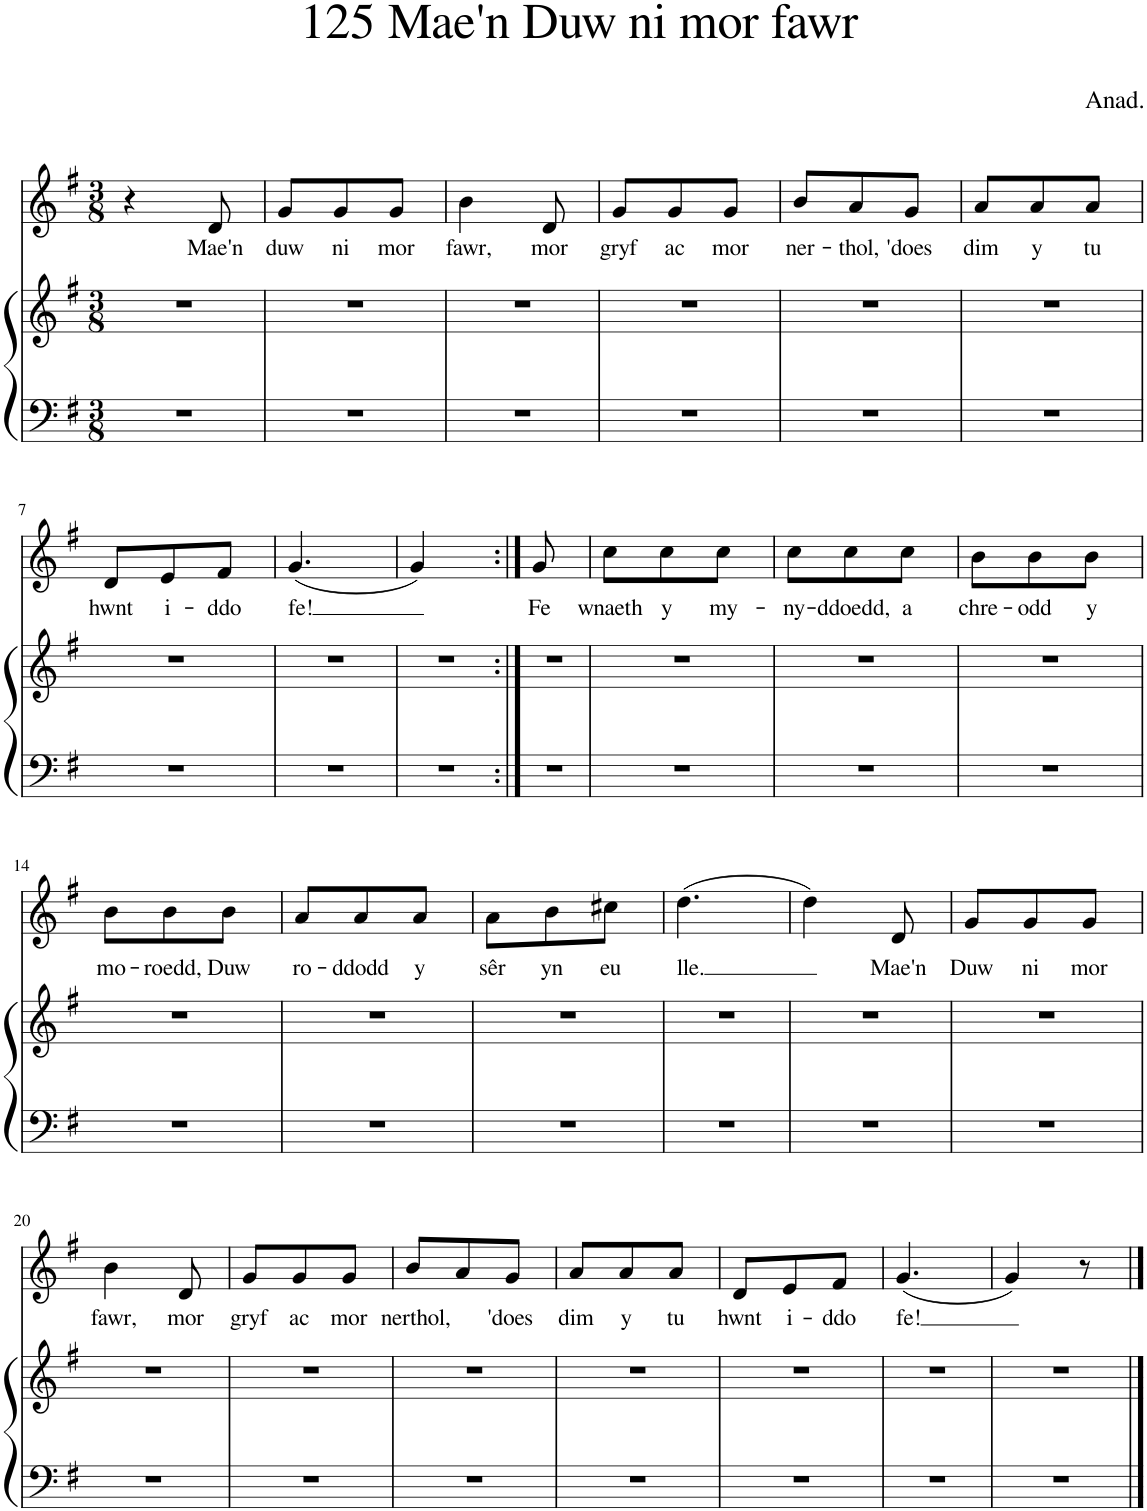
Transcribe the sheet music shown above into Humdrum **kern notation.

**kern	**kern	**kern	**text
*part2	*part2	*part1	*part1
*staff3	*staff2	*staff1	*staff1
*I"Piano	*	*I"Voice	*
*I'Pno	*	*	*
*clefF4	*clefG2	*clefG2	*
*k[f#]	*k[f#]	*k[f#]	*
*M3/8	*M3/8	*M3/8	*
=1	=1	=1	=1
4.r	4.r	4r	.
!	!	!	!LO:LY:b
.	.	8d/	Mae'n
=2	=2	=2	=2
!	!	!	!LO:LY:b
4.r	4.r	8g/L	duw
!	!	!	!LO:LY:b
.	.	8g/	ni
!	!	!	!LO:LY:b
.	.	8g/J	mor
=3	=3	=3	=3
!	!	!	!LO:LY:b
4.r	4.r	4b\	fawr,
!	!	!	!LO:LY:b
.	.	8d/	mor
=4	=4	=4	=4
!	!	!	!LO:LY:b
4.r	4.r	8g/L	gryf
!	!	!	!LO:LY:b
.	.	8g/	ac
!	!	!	!LO:LY:b
.	.	8g/J	mor
=5	=5	=5	=5
!	!	!	!LO:LY:b
4.r	4.r	8b/L	ner-
!	!	!	!LO:LY:b
.	.	8a/	-thol,
!	!	!	!LO:LY:b
.	.	8g/J	'does
=6	=6	=6	=6
!	!	!	!LO:LY:b
4.r	4.r	8a/L	dim
!	!	!	!LO:LY:b
.	.	8a/	y
!	!	!	!LO:LY:b
.	.	8a/J	tu
!!LO:LB:g=z
=7	=7	=7	=7
!	!	!	!LO:LY:b
4.r	4.r	8d/L	hwnt
!	!	!	!LO:LY:b
.	.	8e/	i-
!	!	!	!LO:LY:b
.	.	8f#/J	-ddo
=8	=8	=8	=8
!	!	!	!LO:LY:b
4.r	4.r	(4.g/	-fe!
=9	=9	=9	=9
4r	4.r	4g/)	.
8ryy	.	8ryy	.
=10:|!	=10:|!	=10:|!	=10:|!
!	!	!	!LO:LY:b
8r	4.r	8g/	Fe
4ryy	.	4ryy	.
=11	=11	=11	=11
!	!	!	!LO:LY:b
4.r	4.r	8cc\L	wnaeth
!	!	!	!LO:LY:b
.	.	8cc\	y
!	!	!	!LO:LY:b
.	.	8cc\J	my-
=12	=12	=12	=12
!	!	!	!LO:LY:b
4.r	4.r	8cc\L	-ny-
!	!	!	!LO:LY:b
.	.	8cc\	-ddoedd,
!	!	!	!LO:LY:b
.	.	8cc\J	a
=13	=13	=13	=13
!	!	!	!LO:LY:b
4.r	4.r	8b\L	chre-
!	!	!	!LO:LY:b
.	.	8b\	-odd
!	!	!	!LO:LY:b
.	.	8b\J	y
!!LO:LB:g=z
=14	=14	=14	=14
!	!	!	!LO:LY:b
4.r	4.r	8b\L	mo-
!	!	!	!LO:LY:b
.	.	8b\	-roedd,
!	!	!	!LO:LY:b
.	.	8b\J	Duw
=15	=15	=15	=15
!	!	!	!LO:LY:b
4.r	4.r	8a/L	ro-
!	!	!	!LO:LY:b
.	.	8a/	-ddodd
!	!	!	!LO:LY:b
.	.	8a/J	y
=16	=16	=16	=16
!	!	!	!LO:LY:b
4.r	4.r	8a\L	sêr
!	!	!	!LO:LY:b
.	.	8b\	yn
!	!	!	!LO:LY:b
.	.	8cc#X\J	eu
=17	=17	=17	=17
!	!	!	!LO:LY:b
4.r	4.r	(4.dd\	lle.
=18	=18	=18	=18
4.r	4.r	4dd\)	.
!	!	!	!LO:LY:b
.	.	8d/	Mae'n
=19	=19	=19	=19
!	!	!	!LO:LY:b
4.r	4.r	8g/L	Duw
!	!	!	!LO:LY:b
.	.	8g/	ni
!	!	!	!LO:LY:b
.	.	8g/J	mor
!!LO:LB:g=z
=20	=20	=20	=20
!	!	!	!LO:LY:b
4.r	4.r	4b\	fawr,
!	!	!	!LO:LY:b
.	.	8d/	mor
=21	=21	=21	=21
!	!	!	!LO:LY:b
4.r	4.r	8g/L	gryf
!	!	!	!LO:LY:b
.	.	8g/	ac
!	!	!	!LO:LY:b
.	.	8g/J	mor
=22	=22	=22	=22
!	!	!	!LO:LY:b
4.r	4.r	8b/L	nerthol,
.	.	8a/	.
!	!	!	!LO:LY:b
.	.	8g/J	'does
=23	=23	=23	=23
!	!	!	!LO:LY:b
4.r	4.r	8a/L	dim
!	!	!	!LO:LY:b
.	.	8a/	y
!	!	!	!LO:LY:b
.	.	8a/J	tu
=24	=24	=24	=24
!	!	!	!LO:LY:b
4.r	4.r	8d/L	hwnt
!	!	!	!LO:LY:b
.	.	8e/	i-
!	!	!	!LO:LY:b
.	.	8f#/J	-ddo
=25	=25	=25	=25
!	!	!	!LO:LY:b
4.r	4.r	(4.g/	fe!
=26	=26	=26	=26
4.r	4.r	4g/)	.
.	.	8r	.
==	==	==	==
*-	*-	*-	*-
